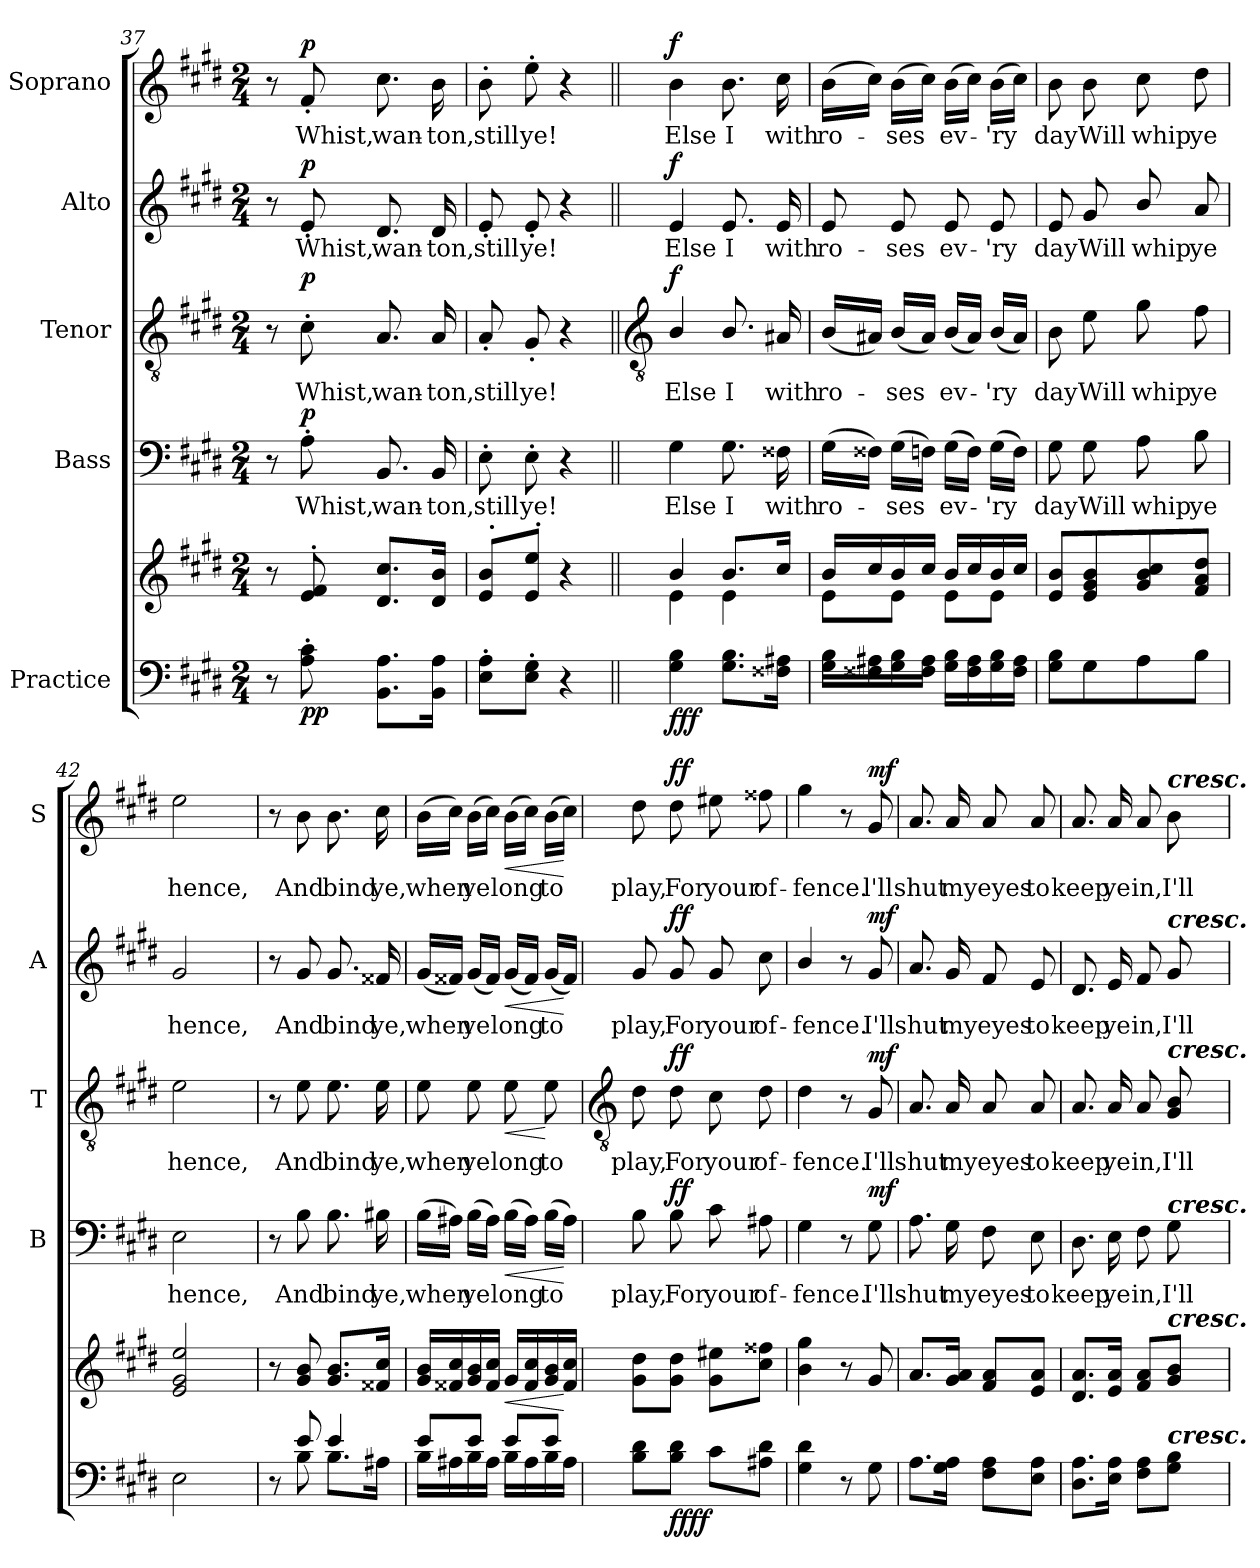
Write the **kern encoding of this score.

**kern	**kern	**dynam	**kern	**text	**dynam	**kern	**text	**dynam	**kern	**text	**dynam	**kern	**text	**dynam
*part5	*part5	*part5	*part4	*part4	*part4	*part3	*part3	*part3	*part2	*part2	*part2	*part1	*part1	*part1
*staff6	*staff5	*staff5/6	*staff4	*staff4	*staff4	*staff3	*staff3	*staff3	*staff2	*staff2	*staff2	*staff1	*staff1	*staff1
*I"Practice	*	*	*I"Bass	*	*	*I"Tenor	*	*	*I"Alto	*	*	*I"Soprano	*	*
*	*	*	*I'B	*	*	*I'T	*	*	*I'A	*	*	*I'S	*	*
*clefF4	*clefG2	*	*clefF4	*	*	*clefGv2	*	*	*clefG2	*	*	*clefG2	*	*
*k[f#c#g#d#]	*k[f#c#g#d#]	*	*k[f#c#g#d#]	*	*	*k[f#c#g#d#]	*	*	*k[f#c#g#d#]	*	*	*k[f#c#g#d#]	*	*
*E:	*E:	*	*E:	*	*	*E:	*	*	*E:	*	*	*E:	*	*
*M2/4	*M2/4	*	*M2/4	*	*	*M2/4	*	*	*M2/4	*	*	*M2/4	*	*
=37	=37	=37	=37	=37	=37	=37	=37	=37	=37	=37	=37	=37	=37	=37
*	*^	*	*	*	*	*	*	*	*	*	*	*	*	*
*	*	*^	*	*	*	*	*	*	*	*	*	*	*	*	*
!	!	!LO:N:vis=1	!LO:N:vis=1	!	!	!	!	!	!	!	!	!	!	!	!	!
8r	8r	2ryy	2ryy	.	8r	.	.	8r	.	.	8r	.	.	8r	.	.
!	!	!	!	!LO:DY:b=2	!	!LO:LY:b	!	!	!LO:LY:b	!	!	!LO:LY:b	!	!	!LO:LY:b	!
!	!	!	!	!LO:DY:n=1:b	!	!	!LO:DY:b	!	!	!LO:DY:b	!	!	!LO:DY:b	!	!	!LO:DY:b
8A\' 8c#\'	8e/' 8f#/'	.	.	p p	8A'\	Whist,	p	8c#'\	Whist,	p	8e'/	Whist,	p	8f#'/	Whist,	p
!	!	!	!	!	!	!LO:LY:b	!	!	!LO:LY:b	!	!	!LO:LY:b	!	!	!LO:LY:b	!
8.BB\ 8.A\L	8.d#/ 8.cc#/L	.	.	.	8.BB/	wan-	.	8.A/	wan-	.	8.d#/	wan-	.	8.cc#\	wan-	.
!	!	!	!	!	!	!LO:LY:b	!	!	!LO:LY:b	!	!	!LO:LY:b	!	!	!LO:LY:b	!
16BB\ 16A\J	16d#/ 16b/J	.	.	.	16BB/	-ton,	.	16A/	-ton,	.	16d#/	-ton,	.	16b\	-ton,	.
=38	=38	=38	=38	=38	=38	=38	=38	=38	=38	=38	=38	=38	=38	=38	=38	=38
!	!	!LO:N:vis=1	!LO:N:vis=1	!	!	!LO:LY:b	!	!	!LO:LY:b	!	!	!LO:LY:b	!	!	!LO:LY:b	!
8E\' 8A\'L	8e/' 8b/'L	2ryy	2ryy	.	8E'\	still	.	8A'/	still	.	8e'/	still	.	8b'\	still	.
!	!	!	!	!	!	!LO:LY:b	!	!	!LO:LY:b	!	!	!LO:LY:b	!	!	!LO:LY:b	!
8E\' 8G#\'J	8e/' 8ee/'J	.	.	.	8E'\	ye!	.	8G#'/	ye!	.	8e'/	ye!	.	8ee'\	ye!	.
4r	4r	.	.	.	4r	.	.	4r	.	.	4r	.	.	4r	.	.
!!LO:LB:g=z
=39||	=39||	=39||	=39||	=39||	=39||	=39||	=39||	=39||	=39||	=39||	=39||	=39||	=39||	=39||	=39||	=39||
*	*	*	*	*	*	*	*	*clefGv2	*	*	*	*	*	*	*	*
*^	*	*	*	*	*	*	*	*	*	*	*	*	*	*	*	*
!	!LO:N:vis=1	!	!	!LO:N:vis=1	!LO:DY:b=2	!	!LO:LY:b	!	!	!LO:LY:b	!	!	!LO:LY:b	!	!	!LO:LY:b	!
!	!	!	!	!	!LO:DY:n=1:b	!	!	!	!	!	!	!	!	!	!	!	!
!	!	!	!	!	!LO:DY:n=2:b	!	!	!	!	!	!LO:DY:b	!	!	!LO:DY:b	!	!	!LO:DY:b
4G#\ 4B\	2ryy	4b/	4e\	2ryy	f f f	4G#	Else	.	4B/	Else	f	4e/	Else	f	4b\	Else	f
!	!	!	!	!	!	!	!LO:LY:b	!	!	!LO:LY:b	!	!	!LO:LY:b	!	!	!LO:LY:b	!
8.G#\ 8.B\L	.	8.b/L	4e\	.	.	8.G#\	I	.	8.B/	I	.	8.e/	I	.	8.b\	I	.
!	!	!	!	!	!	!	!LO:LY:b	!	!	!LO:LY:b	!	!	!LO:LY:b	!	!	!LO:LY:b	!
16F##X\ 16A#X\J	.	16cc#/J	.	.	.	16F##X\	with	.	16A#X/	with	.	16e/	with	.	16cc#\	with	.
=40	=40	=40	=40	=40	=40	=40	=40	=40	=40	=40	=40	=40	=40	=40	=40	=40	=40
!	!LO:N:vis=1	!	!	!LO:N:vis=1	!	!	!LO:LY:b	!	!	!LO:LY:b	!	!	!LO:LY:b	!	!	!LO:LY:b	!
16G#\ 16B\LL	2ryy	16b/LL	8e\L	2ryy	.	(>16G#\LL	ro-	.	(<16B/LL	ro-	.	8e/	ro-	.	(>16b\LL	ro-	.
16F##X\ 16A#X\	.	16cc#/	.	.	.	16F##X\JJ)	.	.	16A#X/JJ)	.	.	.	.	.	16cc#\JJ)	.	.
!	!	!	!	!	!	!	!LO:LY:b	!	!	!LO:LY:b	!	!	!LO:LY:b	!	!	!LO:LY:b	!
16G#\ 16B\	.	16b/	8e\J	.	.	(>16G#\LL	ses	.	(<16B/LL	-ses	.	8e/	-ses	.	(>16b\LL	ses	.
16F##\ 16A#\JJ	.	16cc#/JJ	.	.	.	16Fn\JJ)	.	.	16A#/JJ)	.	.	.	.	.	16cc#\JJ)	.	.
!	!	!	!	!	!	!	!LO:LY:b	!	!	!LO:LY:b	!	!	!LO:LY:b	!	!	!LO:LY:b	!
16G#\ 16B\LL	.	16b/LL	8e\L	.	.	(>16G#\LL	ev-	.	(<16B/LL	ev-	.	8e/	ev-	.	(>16b\LL	ev-	.
16F##\ 16A#\	.	16cc#/	.	.	.	16F\JJ)	.	.	16A#/JJ)	.	.	.	.	.	16cc#\JJ)	.	.
!	!	!	!	!	!	!	!LO:LY:b	!	!	!LO:LY:b	!	!	!LO:LY:b	!	!	!LO:LY:b	!
16G#\ 16B\	.	16b/	8e\J	.	.	(>16G#\LL	'ry	.	(<16B/LL	-'ry	.	8e/	-'ry	.	(>16b\LL	'ry	.
16F##\ 16A#\JJ	.	16cc#/JJ	.	.	.	16F\JJ)	.	.	16A#/JJ)	.	.	.	.	.	16cc#\JJ)	.	.
=41	=41	=41	=41	=41	=41	=41	=41	=41	=41	=41	=41	=41	=41	=41	=41	=41	=41
!	!LO:N:vis=1	!	!	!LO:N:vis=1	!	!	!LO:LY:b	!	!	!LO:LY:b	!	!	!LO:LY:b	!	!	!LO:LY:b	!
8G#\ 8B\L	2ryy	8e/ 8b/L	4ryy	2ryy	.	8G#\	day	.	8B\	day	.	8e/	day	.	8b\	day	.
!	!	!	!	!	!	!	!LO:LY:b	!	!	!LO:LY:b	!	!	!LO:LY:b	!	!	!LO:LY:b	!
8G#\	.	8e/ 8g#/ 8b/	.	.	.	8G#\	Will	.	8e\	Will	.	8g#/	Will	.	8b\	Will	.
!	!	!	!	!	!	!	!LO:LY:b	!	!	!LO:LY:b	!	!	!LO:LY:b	!	!	!LO:LY:b	!
8A\	.	8g#/ 8b/ 8cc#/	4ryy	.	.	8A\	whip	.	8g#\	whip	.	8b/	whip	.	8cc#\	whip	.
!	!	!	!	!	!	!	!LO:LY:b	!	!	!LO:LY:b	!	!	!LO:LY:b	!	!	!LO:LY:b	!
8B\J	.	8f#/ 8a/ 8dd#/J	.	.	.	8B\	ye	.	8f#\	ye	.	8a/	ye	.	8dd#\	ye	.
=42	=42	=42	=42	=42	=42	=42	=42	=42	=42	=42	=42	=42	=42	=42	=42	=42	=42
!	!LO:N:vis=1	!	!	!LO:N:vis=1	!	!	!LO:LY:b	!	!	!LO:LY:b	!	!	!LO:LY:b	!	!	!LO:LY:b	!
2E\	2ryy	2e/ 2g#/ 2ee/	4ryy	2ryy	.	2E\	hence,	.	2e\	hence,	.	2g#/	hence,	.	2ee\	hence,	.
.	.	.	4ryy	.	.	.	.	.	.	.	.	.	.	.	.	.	.
=43	=43	=43	=43	=43	=43	=43	=43	=43	=43	=43	=43	=43	=43	=43	=43	=43	=43
!	!	!	!LO:N:vis=1	!LO:N:vis=1	!	!	!	!	!	!	!	!	!	!	!	!	!
8ryy	8r	8r	2ryy	2ryy	.	8r	.	.	8r	.	.	8r	.	.	8r	.	.
!	!	!	!	!	!	!	!LO:LY:b	!	!	!LO:LY:b	!	!	!LO:LY:b	!	!	!LO:LY:b	!
8e/	8B\	8g#/ 8b/	.	.	.	8B\	And	.	8e\	And	.	8g#/	And	.	8b\	And	.
!	!	!	!	!	!	!	!LO:LY:b	!	!	!LO:LY:b	!	!	!LO:LY:b	!	!	!LO:LY:b	!
4e/	8.B\L	8.g#/ 8.b/L	.	.	.	8.B\	bind	.	8.e\	bind	.	8.g#/	bind	.	8.b\	bind	.
!	!	!	!	!	!	!	!LO:LY:b	!	!	!LO:LY:b	!	!	!LO:LY:b	!	!	!LO:LY:b	!
.	16A#X\J	16f##X/ 16cc#/J	.	.	.	16B#X\	ye,	.	16e\	ye,	.	16f##X/	ye,	.	16cc#\	ye,	.
=44	=44	=44	=44	=44	=44	=44	=44	=44	=44	=44	=44	=44	=44	=44	=44	=44	=44
!	!	!	!LO:N:vis=1	!LO:N:vis=1	!	!	!LO:LY:b	!	!	!LO:LY:b	!	!	!LO:LY:b	!	!	!LO:LY:b	!
8e/L	16B\LL	16g#/ 16b/LL	2ryy	2ryy	.	(>16B\LL	when	.	8e\	when	.	(<16g#/LL	when	.	(>16b\LL	when	.
.	16A#X\	16f##X/ 16cc#/	.	.	.	16A#X\JJ)	.	.	.	.	.	16f##X/JJ)	.	.	16cc#\JJ)	.	.
!	!	!	!	!	!	!	!LO:LY:b	!	!	!LO:LY:b	!	!	!LO:LY:b	!	!	!LO:LY:b	!
8e/J	16B\	16g#/ 16b/	.	.	.	(>16B\LL	ye	.	8e\	ye	.	(<16g#/LL	ye	.	(>16b\LL	ye	.
.	16A#\JJ	16f##/ 16cc#/JJ	.	.	.	16A#\JJ)	.	.	.	.	.	16f##/JJ)	.	.	16cc#\JJ)	.	.
!	!	!	!	!	!LO:HP:b	!	!LO:LY:b	!LO:HP:b	!	!LO:LY:b	!LO:HP:b	!	!LO:LY:b	!LO:HP:b	!	!LO:LY:b	!LO:HP:b
8e/L	16B\LL	16g#/LL	.	.	<	(>16B\LL	long	<	8e\	long	<	(<16g#/LL	long	<	(>16b\LL	long	<
.	16A#\	16f##/ 16cc#/	.	.	.	16A#\JJ)	.	.	.	.	.	16f##/JJ)	.	.	16cc#\JJ)	.	.
!	!	!	!	!	!	!	!LO:LY:b	!	!	!LO:LY:b	!	!	!LO:LY:b	!	!	!LO:LY:b	!
8e/J	16B\	16g#/ 16b/	.	.	.	(>16B\LL	to	.	8e\	to	[	(<16g#/LL	to	.	(>16b\LL	to	.
.	16A#\JJ	16f##/ 16cc#/JJ	.	.	[	16A#\JJ)	.	[	.	.	.	16f##/JJ)	.	[	16cc#\JJ)	.	[
*v	*v	*	*	*	*	*	*	*	*	*	*	*	*	*	*	*	*
*	*v	*v	*v	*	*	*	*	*	*	*	*	*	*	*	*	*
!!LO:LB:g=z
=45	=45	=45	=45	=45	=45	=45	=45	=45	=45	=45	=45	=45	=45	=45
*	*	*	*	*	*	*clefGv2	*	*	*	*	*	*	*	*
*^	*	*	*	*	*	*	*	*	*	*	*	*	*	*
!	!	!	!	!	!LO:LY:b	!	!	!LO:LY:b	!	!	!LO:LY:b	!	!	!LO:LY:b	!
*v	*v	*	*	*	*	*	*	*	*	*	*	*	*	*	*
8B\ 8d#\L	8g#\ 8dd#\L	.	8B\	play,	.	8d#\	play,	.	8g#/	play,	.	8dd#\	play,	.
!	!	!LO:DY:b=2	!	!LO:LY:b	!	!	!LO:LY:b	!	!	!LO:LY:b	!	!	!LO:LY:b	!
!	!	!LO:DY:n=1:b	!	!	!LO:DY:b	!	!	!LO:DY:b	!	!	!LO:DY:b	!	!	!LO:DY:b
8B\ 8d#\J	8g#\ 8dd#\J	ff ff	8B\	For	ff	8d#\	For	ff	8g#/	For	ff	8dd#\	For	ff
!	!	!	!	!LO:LY:b	!	!	!LO:LY:b	!	!	!LO:LY:b	!	!	!LO:LY:b	!
8c#\L	8g#\ 8ee#X\L	.	8c#\	your	.	8c#\	your	.	8g#/	your	.	8ee#X\	your	.
!	!	!	!	!LO:LY:b	!	!	!LO:LY:b	!	!	!LO:LY:b	!	!	!LO:LY:b	!
8A#X\ 8d#\J	8cc#\ 8ff##X\J	.	8A#X\	of-	.	8d#\	of-	.	8cc#\	of-	.	8ff##X\	of-	.
=46	=46	=46	=46	=46	=46	=46	=46	=46	=46	=46	=46	=46	=46	=46
!	!	!	!	!LO:LY:b	!	!	!LO:LY:b	!	!	!LO:LY:b	!	!	!LO:LY:b	!
4G#\ 4d#\	4b\ 4gg#\	.	4G#\	-fence.	.	4d#\	-fence.	.	4b/	-fence.	.	4gg#\	-fence.	.
8r	8r	.	8r	.	.	8r	.	.	8r	.	.	8r	.	.
!	!	!LO:DY:b=2	!	!LO:LY:b	!	!	!LO:LY:b	!	!	!LO:LY:b	!	!	!LO:LY:b	!
!	!	!LO:DY:n=1:b	!	!	!LO:DY:b	!	!	!LO:DY:b	!	!	!LO:DY:b	!	!	!LO:DY:b
8G#\	8g#/	mf mf	8G#\	I'll	mf	8G#/	I'll	mf	8g#/	I'll	mf	8g#/	l'll	mf
=47	=47	=47	=47	=47	=47	=47	=47	=47	=47	=47	=47	=47	=47	=47
!	!	!	!	!LO:LY:b	!	!	!LO:LY:b	!	!	!LO:LY:b	!	!	!LO:LY:b	!
8.A\L	8.a/L	.	8.A\	shut	.	8.A/	shut	.	8.a/	shut	.	8.a/	shut	.
!	!	!	!	!LO:LY:b	!	!	!LO:LY:b	!	!	!LO:LY:b	!	!	!LO:LY:b	!
16G#\ 16A\J	16g#/ 16a/J	.	16G#\	my	.	16A/	my	.	16g#/	my	.	16a/	my	.
!	!	!	!	!LO:LY:b	!	!	!LO:LY:b	!	!	!LO:LY:b	!	!	!LO:LY:b	!
8F#\ 8A\L	8f#/ 8a/L	.	8F#\	eyes	.	8A/	eyes	.	8f#/	eyes	.	8a/	eyes	.
!	!	!	!	!LO:LY:b	!	!	!LO:LY:b	!	!	!LO:LY:b	!	!	!LO:LY:b	!
8E\ 8A\J	8e/ 8a/J	.	8E\	to	.	8A/	to	.	8e/	to	.	8a/	to	.
=48	=48	=48	=48	=48	=48	=48	=48	=48	=48	=48	=48	=48	=48	=48
!	!	!	!	!LO:LY:b	!	!	!LO:LY:b	!	!	!LO:LY:b	!	!	!LO:LY:b	!
8.D#\ 8.A\L	8.d#/ 8.a/L	.	8.D#\	keep	.	8.A/	keep	.	8.d#/	keep	.	8.a/	keep	.
!	!	!	!	!LO:LY:b	!	!	!LO:LY:b	!	!	!LO:LY:b	!	!	!LO:LY:b	!
16E\ 16A\J	16e/ 16a/J	.	16E\	ye	.	16A/	ye	.	16e/	ye	.	16a/	ye	.
!	!	!	!	!LO:LY:b	!	!	!LO:LY:b	!	!	!LO:LY:b	!	!	!LO:LY:b	!
8F#\ 8A\L	8f#/ 8a/L	.	8F#\	in,	.	8A/	in,	.	8f#/	in,	.	8a/	in,	.
!	!	!	!	!	!	!	!	!	!	!	!	!LO:TX:a:Bi:t=cresc.	!	!
!	!	!	!	!	!	!	!	!	!LO:TX:a:Bi:t=cresc.	!	!	!	!	!
!	!	!	!	!	!	!LO:TX:a:Bi:t=cresc.	!	!	!	!	!	!	!	!
!	!	!	!LO:TX:a:Bi:t=cresc.	!	!	!	!	!	!	!	!	!	!	!
!	!LO:TX:a:Bi:t=cresc.	!	!	!	!	!	!	!	!	!	!	!	!	!
!LO:TX:a:Bi:t=cresc.	!	!	!	!	!	!	!	!	!	!	!	!	!	!
!	!	!	!	!LO:LY:b	!	!	!LO:LY:b	!	!	!LO:LY:b	!	!	!LO:LY:b	!
8G#\ 8B\J	8g#/ 8b/J	.	8G#\	I'll	.	8G#/ 8B/	I'll	.	8g#/	I'll	.	8b\	I'll	.
=	=	=	=	=	=	=	=	=	=	=	=	=	=	=
*-	*-	*-	*-	*-	*-	*-	*-	*-	*-	*-	*-	*-	*-	*-
